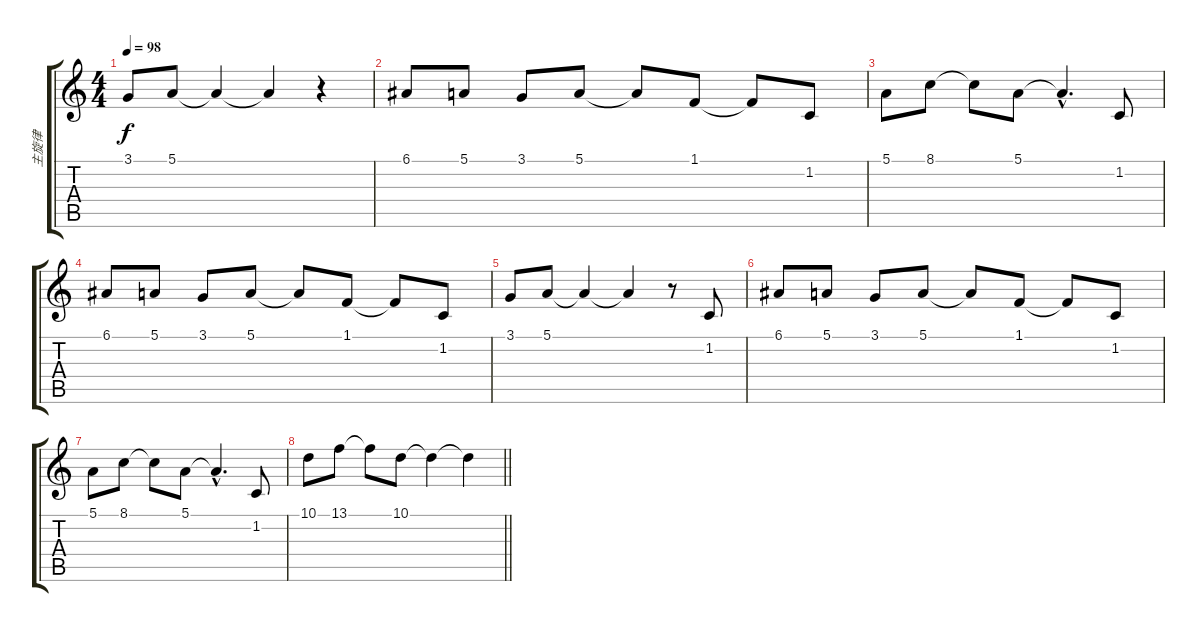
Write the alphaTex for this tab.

\track ("主旋律" "主旋律") {instrument harmonica}
\staff {score tabs}
\tuning (E4 B3 G3 D3 A2 E2) {hide}
\ts (4 4)
\tempo 98
\clef g2
\ks c
3.1.8{dy f} 5.1.8 5.1{t}.4 5.1{t}.4 r.4 |
6.1.8 5.1.8 3.1.8 5.1.8 5.1{t}.8 1.1.8 1.1{t}.8 1.2.8 |
5.1.8 8.1.8 8.1{t}.8 5.1.8 5.1{hac t}.4{d} 1.2.8 |
6.1.8 5.1.8 3.1.8 5.1.8 5.1{t}.8 1.1.8 1.1{t}.8 1.2.8 |
3.1.8 5.1.8 5.1{t}.4 5.1{t}.4 r.8 1.2.8 |
6.1.8 5.1.8 3.1.8 5.1.8 5.1{t}.8 1.1.8 1.1{t}.8 1.2.8 |
5.1.8 8.1.8 8.1{t}.8 5.1.8 5.1{hac t}.4{d} 1.2.8 |
\barLineRight lightlight
10.1.8 13.1.8 13.1{t}.8 10.1.8 10.1{t}.4 10.1{t}.4
